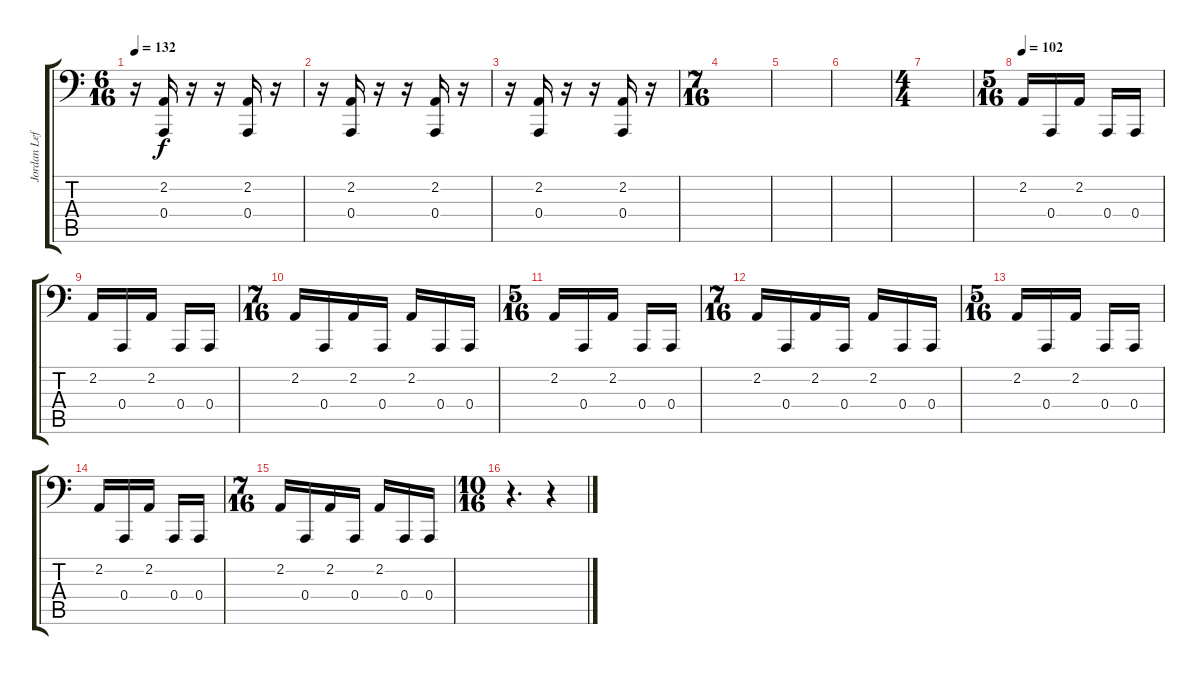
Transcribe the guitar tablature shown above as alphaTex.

\track ("Jordan Left Hand" "Jordan Lef") {instrument honkytonkpiano}
\staff {score tabs}
\tuning (C3 G2 D2 A1 E1 B0) {hide}
\ts (6 16)
\tempo 132
\clef f4
\ks c
r.16{dy f} (2.2 0.4).16 r.16 r.16 (2.2 0.4).16 r.16 |
r.16 (2.2 0.4).16 r.16 r.16 (2.2 0.4).16 r.16 |
r.16 (2.2 0.4).16 r.16 r.16 (2.2 0.4).16 r.16 |
\ts (7 16)
|
|
|
\ts (4 4)
|
\ts (5 16)
\tempo 102
2.2.16 0.4.16 2.2.16 0.4.16 0.4.16 |
2.2.16 0.4.16 2.2.16 0.4.16 0.4.16 |
\ts (7 16)
2.2.16 0.4.16 2.2.16 0.4.16 2.2.16 0.4.16 0.4.16 |
\ts (5 16)
2.2.16 0.4.16 2.2.16 0.4.16 0.4.16 |
\ts (7 16)
2.2.16 0.4.16 2.2.16 0.4.16 2.2.16 0.4.16 0.4.16 |
\ts (5 16)
2.2.16 0.4.16 2.2.16 0.4.16 0.4.16 |
2.2.16 0.4.16 2.2.16 0.4.16 0.4.16 |
\ts (7 16)
2.2.16 0.4.16 2.2.16 0.4.16 2.2.16 0.4.16 0.4.16 |
\ts (10 16)
r.4{d} r.4
